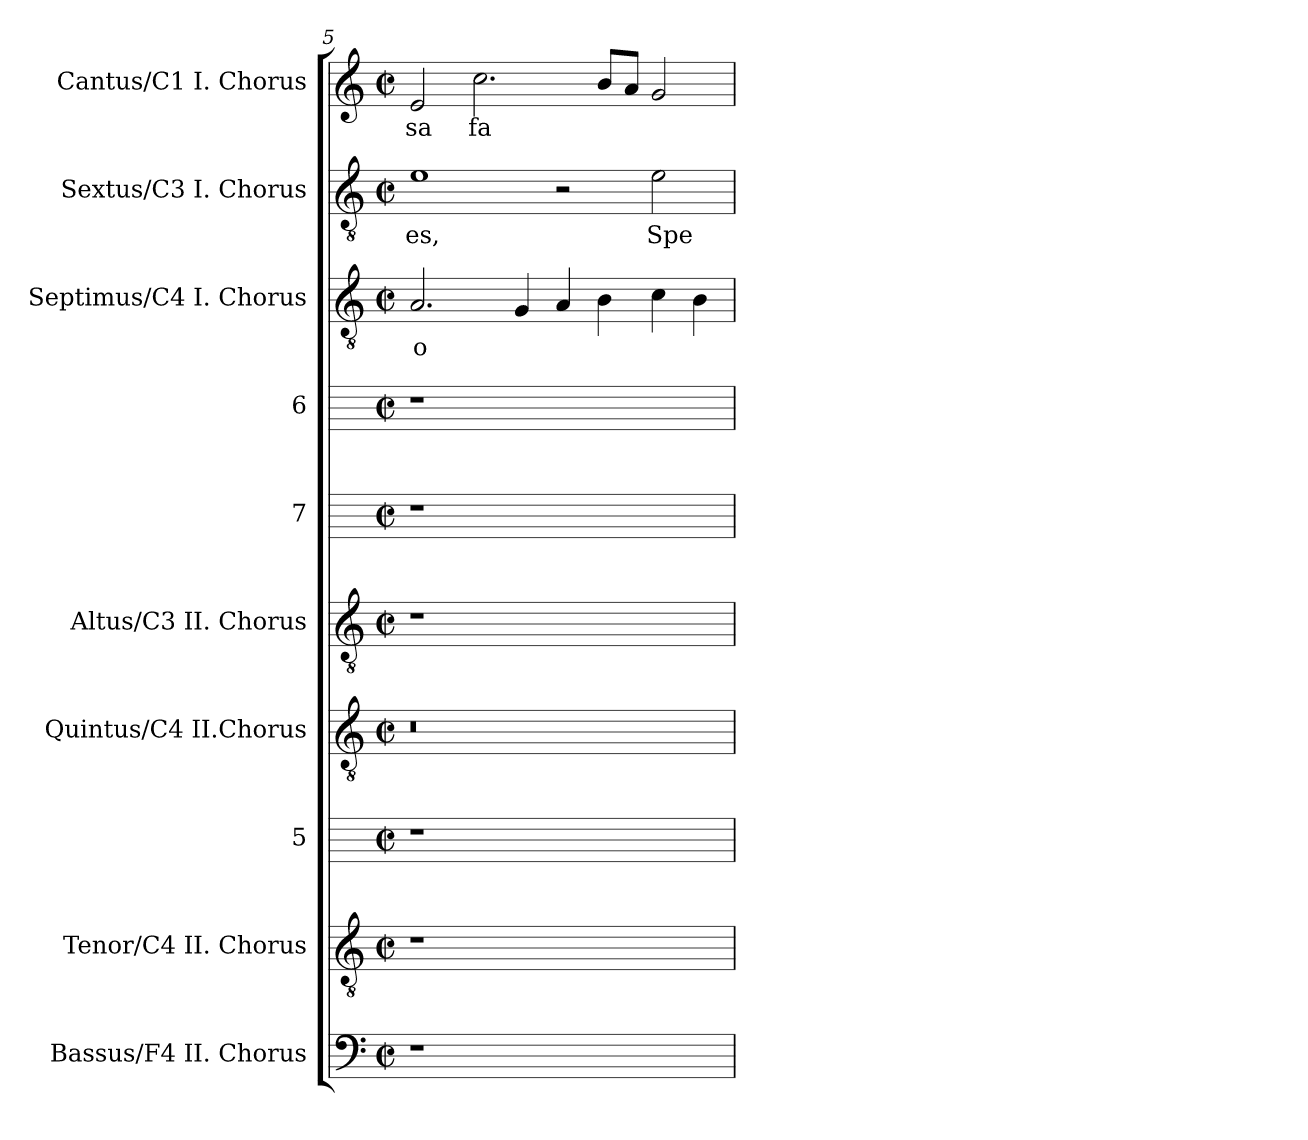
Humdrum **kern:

**kern	**kern	**kern	**kern	**kern	**kern	**kern	**kern	**text	**kern	**text	**kern	**text
*part10	*part9	*part8	*part7	*part6	*part5	*part4	*part3	*part3	*part2	*part2	*part1	*part1
*staff10	*staff9	*staff8	*staff7	*staff6	*staff5	*staff4	*staff3	*staff3	*staff2	*staff2	*staff1	*staff1
*I"Bassus/F4  II. Chorus	*I"Tenor/C4  II. Chorus	*I"5	*I"Quintus/C4  II.Chorus	*I"Altus/C3  II. Chorus	*I"7	*I"6	*I"Septimus/C4  I. Chorus	*	*I"Sextus/C3  I. Chorus	*	*I"Cantus/C1  I. Chorus	*
*I'B	*I'T	*	*	*I'A	*	*	*	*	*	*	*I'C	*
*clefF4	*clefGv2	*	*clefGv2	*clefGv2	*	*	*clefGv2	*	*clefGv2	*	*clefG2	*
*k[]	*k[]	*k[]	*k[]	*k[]	*k[]	*k[]	*k[]	*	*k[]	*	*k[]	*
*C:	*C:	*C:	*C:	*C:	*C:	*C:	*C:	*	*C:	*	*C:	*
*M2/2	*M2/2	*M2/2	*M2/2	*M2/2	*M2/2	*M2/2	*M2/2	*	*M2/2	*	*M2/2	*
*met(c|)	*met(c|)	*met(c|)	*met(c|)	*met(c|)	*met(c|)	*met(c|)	*met(c|)	*	*met(c|)	*	*met(c|)	*
=5	=5	=5	=5	=5	=5	=5	=5	=5	=5	=5	=5	=5
!	!	!	!	!	!	!	!	!LO:LY:b:cj	!	!LO:LY:b:cj	!	!LO:LY:b:cj
1r	1r	1r	0r	1r	1r	1r	2.A/	-o-	1e	es,	2e/	-sa
!	!	!	!	!	!	!	!	!	!	!	!	!LO:LY:b:cj
.	.	.	.	.	.	.	.	.	.	.	2.cc\	fa-
!	!	!	!	!	!	!	!	!LO:LY:b:cj	!	!	!	!
.	.	.	.	.	.	.	4G/	--	.	.	.	.
!	!	!	!	!	!	!	!	!LO:LY:b:cj	!	!	!	!
1ryy	1ryy	1ryy	.	1ryy	1ryy	1ryy	4A/	--	2r	.	.	.
!	!	!	!	!	!	!	!	!LO:LY:b:cj	!	!	!	!LO:LY:b:cj
.	.	.	.	.	.	.	4B\	--	.	.	8b/L	--
!	!	!	!	!	!	!	!	!	!	!	!	!LO:LY:b:cj
.	.	.	.	.	.	.	.	.	.	.	8a/J	--
!	!	!	!	!	!	!	!	!LO:LY:b:cj	!	!LO:LY:b:cj	!	!LO:LY:b:cj
.	.	.	.	.	.	.	4c\	--	2e\	Spe-	2g/	--
!	!	!	!	!	!	!	!	!LO:LY:b:cj	!	!	!	!
.	.	.	.	.	.	.	4B\	--	.	.	.	.
=	=	=	=	=	=	=	=	=	=	=	=	=
*-	*-	*-	*-	*-	*-	*-	*-	*-	*-	*-	*-	*-
